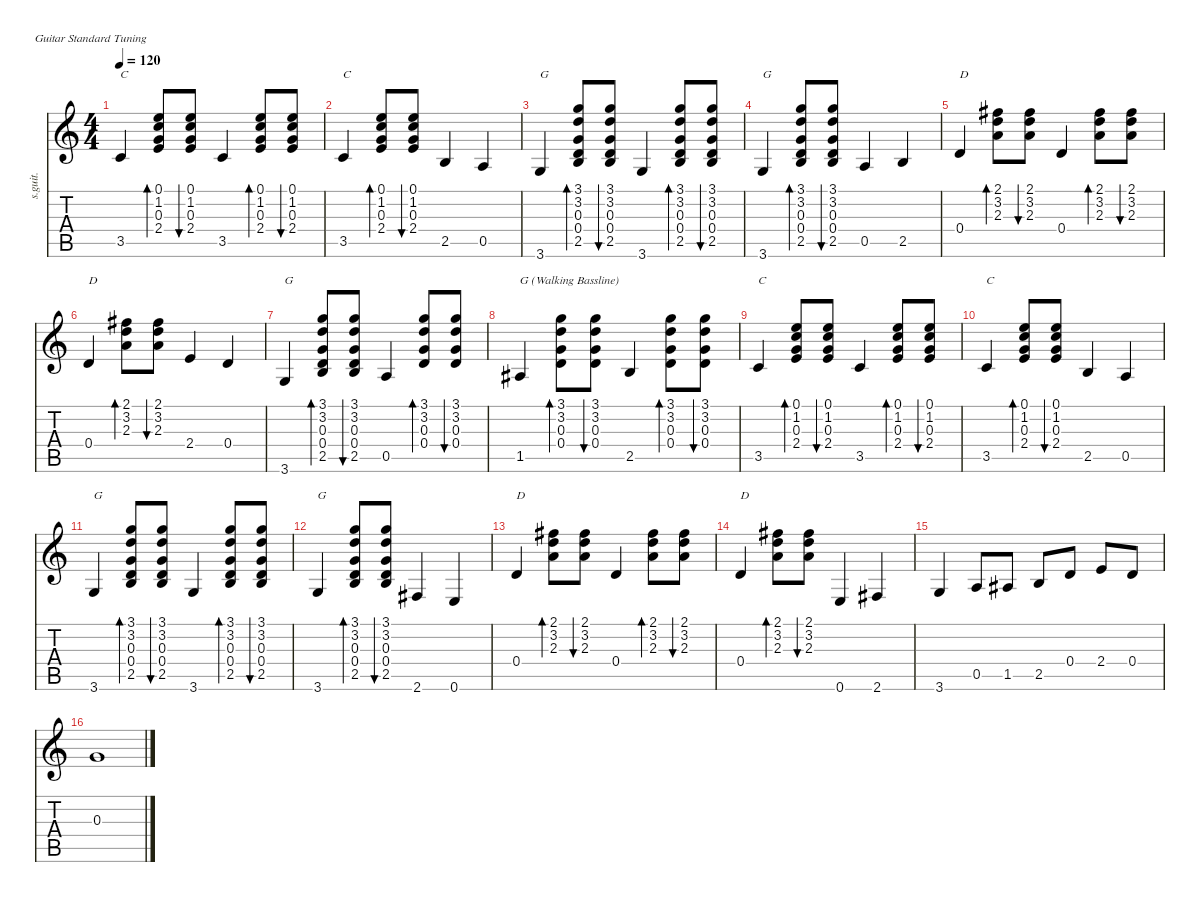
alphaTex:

\defaultSystemsLayout 4
\hideDynamics
\bracketExtendMode nobrackets
\otherSystemsTrackNameOrientation horizontal
\track ("Steel Guitar" "s.guit.") {instrument acousticguitarsteel}
\staff {score tabs}
\tuning (E4 B3 G3 D3 A2 E2)
\ts (4 4)
\tempo 120
\clef g2
\scale
0.96788
\ks c
3.5.4{txt "C" dy mf beam Up} (2.4 0.3 1.2 0.1).8{bd 30 beam Up} (2.4 0.3 1.2 0.1).8{bu 30 beam Up} 3.5.4{beam Up} (2.4 0.3 1.2 0.1).8{bd 30 beam Up} (2.4 0.3 1.2 0.1).8{bu 30 beam Up} |
\scale
1.06424 3.5.4{txt "C" beam Up} (2.4 0.3 1.2 0.1).8{bd 30 beam Up} (2.4 0.3 1.2 0.1).8{bu 30 beam Up} 2.5.4{beam Up} 0.5.4{beam Up} |
\scale
0.96788 3.6.4{txt "G" beam Up} (2.5 0.4 0.3 3.2 3.1).8{bd 30 beam Up} (2.5 0.4 0.3 3.2 3.1).8{bu 30 beam Up} 3.6.4{beam Up} (2.5 0.4 0.3 3.2 3.1).8{bd 30 beam Up} (2.5 0.4 0.3 3.2 3.1).8{bu 30 beam Up} |
\scale
0.96788 3.6.4{txt "G" beam Up} (2.5 0.4 0.3 3.2 3.1).8{bd 30 beam Up} (2.5 0.4 0.3 3.2 3.1).8{bu 30 beam Up} 0.5.4{beam Up} 2.5.4{beam Up} |
\scale
1.06424 0.4.4{txt "D" beam Up} (2.3 3.2 2.1{acc #}).8{bd 30 beam Down} (2.3 3.2 2.1{acc #}).8{bu 30 beam Down} 0.4.4{beam Up} (2.3 3.2 2.1{acc #}).8{bd 30 beam Down} (2.3 3.2 2.1{acc #}).8{bu 30 beam Down} |
\scale
0.96788 0.4.4{txt "D" beam Up} (2.3 3.2 2.1{acc #}).8{bd 30 beam Down} (2.3 3.2 2.1{acc #}).8{bu 30 beam Down} 2.4.4{beam Up} 0.4.4{beam Up} |
\scale
0.96788 3.6.4{txt "G" beam Up} (2.5 0.4 0.3 3.2 3.1).8{bd 30 beam Up} (2.5 0.4 0.3 3.2 3.1).8{bu 30 beam Up} 0.5.4{beam Up} (0.4 0.3 3.2 3.1).8{bd 30 beam Up} (0.4 0.3 3.2 3.1).8{bu 30 beam Up} |
\scale
1.04715 1.5{acc #}.4{txt "G (Walking Bassline)" beam Up} (0.4 0.3 3.2 3.1).8{bd 30 beam Down} (0.4 0.3 3.2 3.1).8{bu 30 beam Down} 2.5.4{beam Up} (0.4 0.3 3.2 3.1).8{bd 30 beam Down} (0.4 0.3 3.2 3.1).8{bu 30 beam Down} |
\scale
0.976424 3.5.4{txt "C" beam Up} (2.4 0.3 1.2 0.1).8{bd 30 beam Up} (2.4 0.3 1.2 0.1).8{bu 30 beam Up} 3.5.4{beam Up} (2.4 0.3 1.2 0.1).8{bd 30 beam Up} (2.4 0.3 1.2 0.1).8{bu 30 beam Up} |
\scale
0.976424 3.5.4{txt "C" beam Up} (2.4 0.3 1.2 0.1).8{bd 30 beam Up} (2.4 0.3 1.2 0.1).8{bu 30 beam Up} 2.5.4{beam Up} 0.5.4{beam Up} |
\scale
1.06424 3.6.4{txt "G" beam Up} (2.5 0.4 0.3 3.2 3.1).8{bd 30 beam Up} (2.5 0.4 0.3 3.2 3.1).8{bu 30 beam Up} 3.6.4{beam Up} (2.5 0.4 0.3 3.2 3.1).8{bd 30 beam Up} (2.5 0.4 0.3 3.2 3.1).8{bu 30 beam Up} |
\scale
0.96788 3.6.4{txt "G" beam Up} (2.5 0.4 0.3 3.2 3.1).8{bd 30 beam Up} (2.5 0.4 0.3 3.2 3.1).8{bu 30 beam Up} 2.6{acc #}.4{beam Up} 0.6.4{beam Up} |
\scale
0.96788 0.4.4{txt "D" beam Up} (2.3 3.2 2.1{acc #}).8{bd 30 beam Down} (2.3 3.2 2.1{acc #}).8{bu 30 beam Down} 0.4.4{beam Up} (2.3 3.2 2.1{acc #}).8{bd 30 beam Down} (2.3 3.2 2.1{acc #}).8{bu 30 beam Down} |
\scale
1.10311 0.4.4{txt "D" beam Up} (2.3 3.2 2.1{acc #}).8{bd 30 beam Down} (2.3 3.2 2.1{acc #}).8{bu 30 beam Down} 0.6.4{beam Up} 2.6{acc #}.4{beam Up} |
\scale
0.927413 3.6.4{beam Up} 0.5.8{beam Up} 1.5{acc #}.8{beam Up} 2.5.8{beam Up} 0.4.8{beam Up} 2.4.8{beam Up} 0.4.8{beam Up} |
\scale
0.969475 0.3.1{beam Up}
